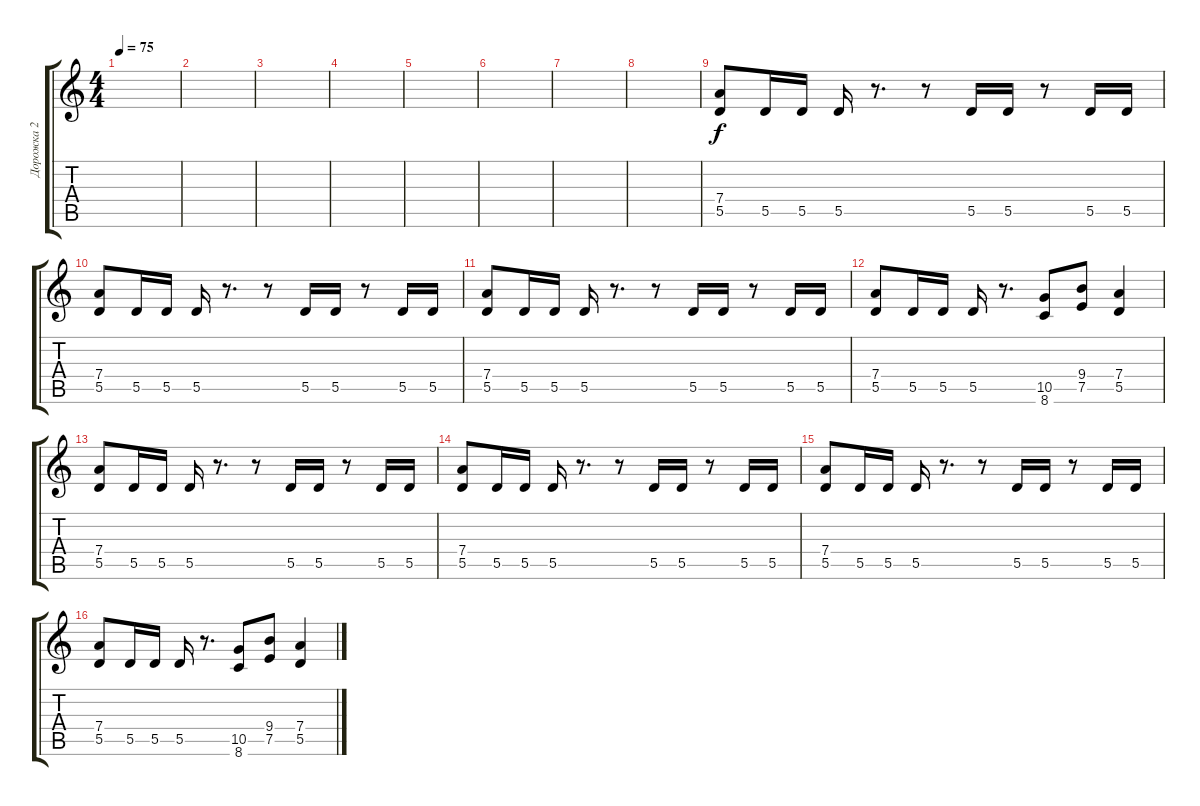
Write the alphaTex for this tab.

\track ("Дорожка 2" "Дорожка 2") {instrument distortionguitar}
\staff {score tabs}
\tuning (E4 B3 G3 D3 A2 E2) {hide}
\ts (4 4)
\tempo 75
\clef g2
\ks c
|
|
|
|
|
|
|
|
(7.4 5.5).8 5.5.16 5.5.16 5.5.16 r.8{d} r.8 5.5.16 5.5.16 r.8 5.5.16 5.5.16 |
(7.4 5.5).8 5.5.16 5.5.16 5.5.16 r.8{d} r.8 5.5.16 5.5.16 r.8 5.5.16 5.5.16 |
(7.4 5.5).8 5.5.16 5.5.16 5.5.16 r.8{d} r.8 5.5.16 5.5.16 r.8 5.5.16 5.5.16 |
(7.4 5.5).8 5.5.16 5.5.16 5.5.16 r.8{d} (10.5 8.6).8 (9.4 7.5).8 (7.4 5.5).4 |
(7.4 5.5).8 5.5.16 5.5.16 5.5.16 r.8{d} r.8 5.5.16 5.5.16 r.8 5.5.16 5.5.16 |
(7.4 5.5).8 5.5.16 5.5.16 5.5.16 r.8{d} r.8 5.5.16 5.5.16 r.8 5.5.16 5.5.16 |
(7.4 5.5).8 5.5.16 5.5.16 5.5.16 r.8{d} r.8 5.5.16 5.5.16 r.8 5.5.16 5.5.16 |
(7.4 5.5).8 5.5.16 5.5.16 5.5.16 r.8{d} (10.5 8.6).8 (9.4 7.5).8 (7.4 5.5).4
